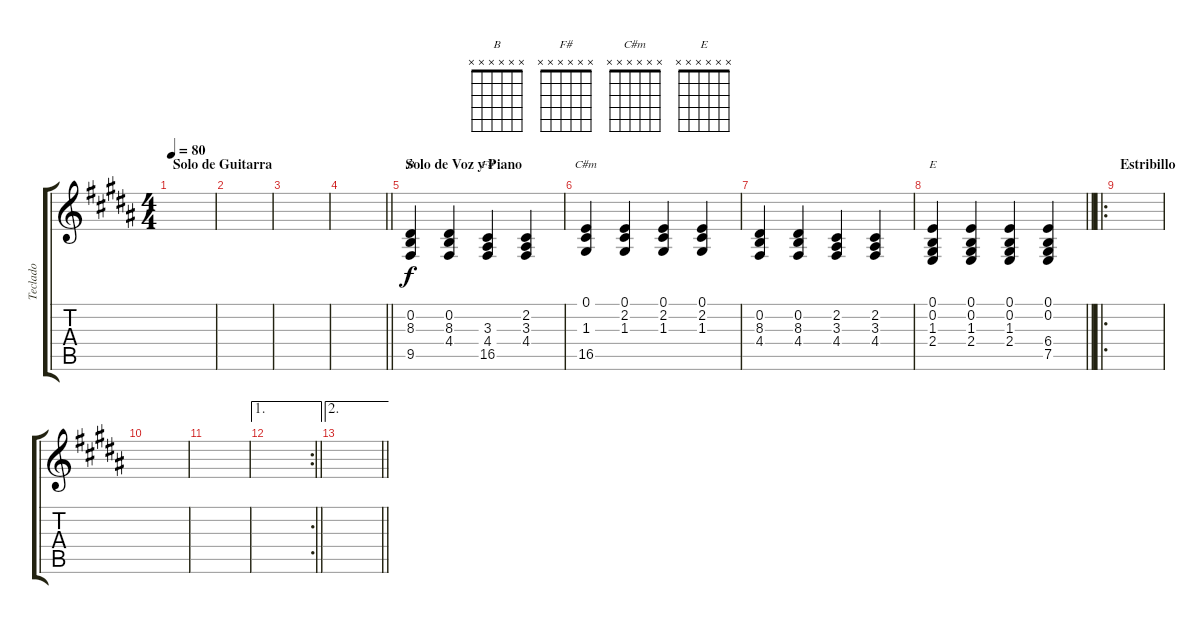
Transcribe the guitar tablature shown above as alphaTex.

\track ("Teclado" "Teclado") {instrument synthstrings1}
\staff {score tabs}
\tuning (E4 B3 G3 D3 A2 E2) {hide}
\chord ("B" x x x x x x)
\chord ("F#" x x x x x x)
\chord ("C#m" x x x x x x)
\chord ("E" x x x x x x)
\ts (4 4)
\section ("" "Solo de Guitarra")
\tempo 80
\clef g2
\ks b
|
|
|
\barLineRight lightlight
|
\section ("" "Solo de Voz y Piano")
(0.2 8.3 9.5).4{ch "B" instrument acousticgrandpiano} (0.2 8.3 4.4).4 (3.3 4.4 16.5).4{ch "F#"} (2.2 3.3 4.4).4 |
(0.1 1.3 16.5).4{ch "C#m"} (0.1 2.2 1.3).4 (0.1 2.2 1.3).4 (0.1 2.2 1.3).4 |
(0.2 8.3 4.4).4 (0.2 8.3 4.4).4 (2.2 3.3 4.4).4 (2.2 3.3 4.4).4 |
\barLineRight lightlight
(0.1 0.2 1.3 2.4).4{ch "E"} (0.1 0.2 1.3 2.4).4 (0.1 0.2 1.3 2.4).4 (0.1 0.2 6.4 7.5).4 |
\ro
\section ("" "Estribillo")
|
|
|
\ae 1
\rc 2
\barLineRight lightlight
|
\ae 2
\barLineRight lightlight
